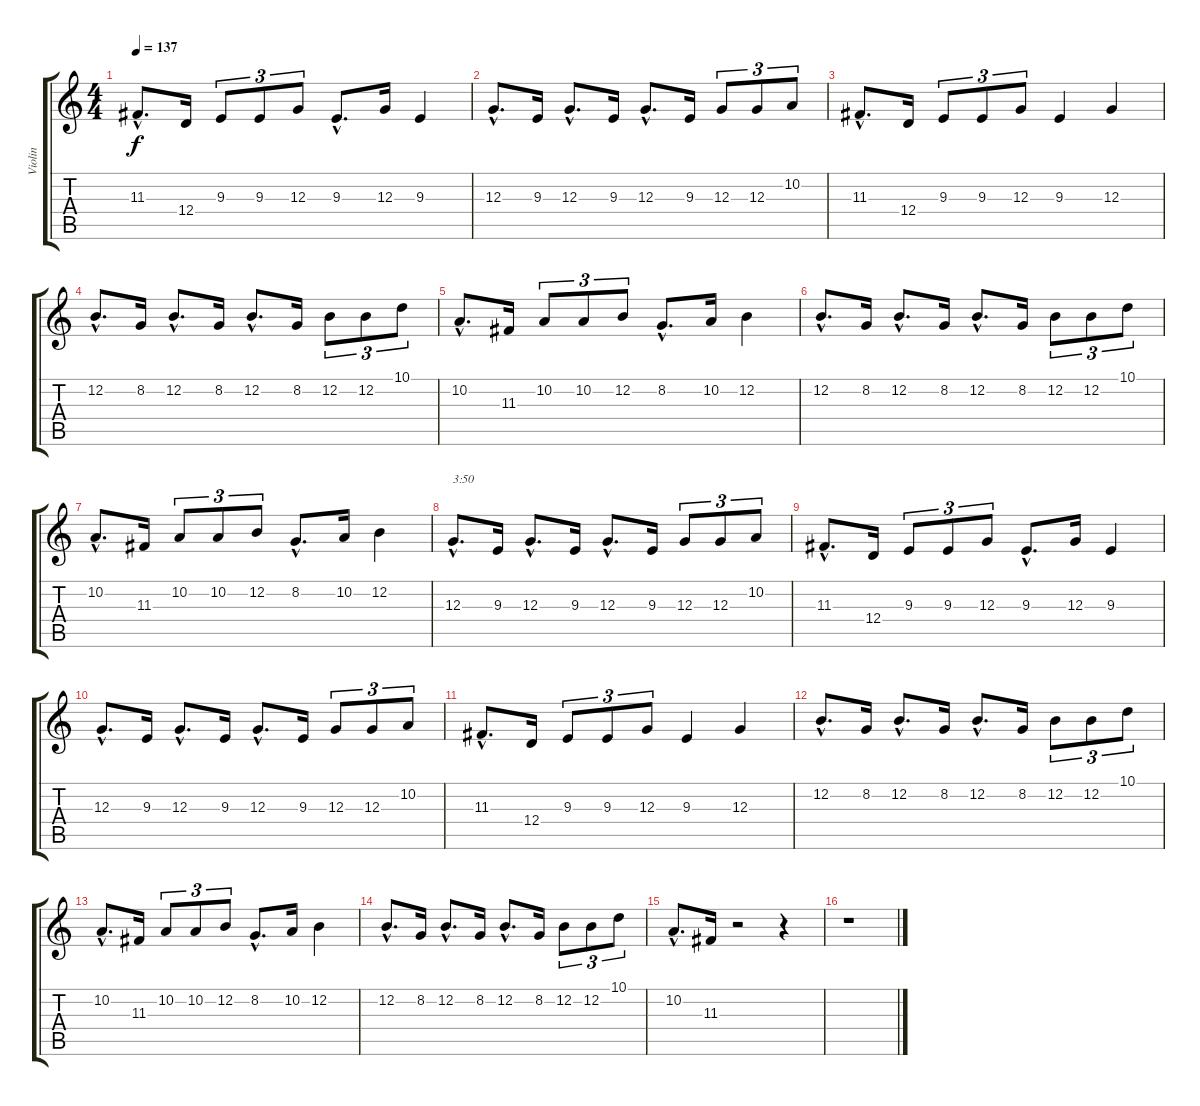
\track ("Violin" "Violin") {instrument violin}
\staff {score tabs}
\tuning (E4 B3 G3 D3 A2 E2) {hide}
\ts (4 4)
\tempo 137
\clef g2
\ks c
11.3{hac}.8{d dy f} 12.4.16 9.3.8{tu (3 2)} 9.3.8{tu (3 2)} 12.3.8{tu (3 2)} 9.3{hac}.8{d} 12.3.16 9.3.4 |
12.3{hac}.8{d} 9.3.16 12.3{hac}.8{d} 9.3.16 12.3{hac}.8{d} 9.3.16 12.3.8{tu (3 2)} 12.3.8{tu (3 2)} 10.2.8{tu (3 2)} |
11.3{hac}.8{d} 12.4.16 9.3.8{tu (3 2)} 9.3.8{tu (3 2)} 12.3.8{tu (3 2)} 9.3.4 12.3.4 |
12.2{hac}.8{d} 8.2.16 12.2{hac}.8{d} 8.2.16 12.2{hac}.8{d} 8.2.16 12.2.8{tu (3 2)} 12.2.8{tu (3 2)} 10.1.8{tu (3 2)} |
10.2{hac}.8{d} 11.3.16 10.2.8{tu (3 2)} 10.2.8{tu (3 2)} 12.2.8{tu (3 2)} 8.2{hac}.8{d} 10.2.16 12.2.4 |
12.2{hac}.8{d} 8.2.16 12.2{hac}.8{d} 8.2.16 12.2{hac}.8{d} 8.2.16 12.2.8{tu (3 2)} 12.2.8{tu (3 2)} 10.1.8{tu (3 2)} |
10.2{hac}.8{d} 11.3.16 10.2.8{tu (3 2)} 10.2.8{tu (3 2)} 12.2.8{tu (3 2)} 8.2{hac}.8{d} 10.2.16 12.2.4 |
12.3{hac}.8{d txt "3:50"} 9.3.16 12.3{hac}.8{d} 9.3.16 12.3{hac}.8{d} 9.3.16 12.3.8{tu (3 2)} 12.3.8{tu (3 2)} 10.2.8{tu (3 2)} |
11.3{hac}.8{d} 12.4.16 9.3.8{tu (3 2)} 9.3.8{tu (3 2)} 12.3.8{tu (3 2)} 9.3{hac}.8{d} 12.3.16 9.3.4 |
12.3{hac}.8{d} 9.3.16 12.3{hac}.8{d} 9.3.16 12.3{hac}.8{d} 9.3.16 12.3.8{tu (3 2)} 12.3.8{tu (3 2)} 10.2.8{tu (3 2)} |
11.3{hac}.8{d} 12.4.16 9.3.8{tu (3 2)} 9.3.8{tu (3 2)} 12.3.8{tu (3 2)} 9.3.4 12.3.4 |
12.2{hac}.8{d} 8.2.16 12.2{hac}.8{d} 8.2.16 12.2{hac}.8{d} 8.2.16 12.2.8{tu (3 2)} 12.2.8{tu (3 2)} 10.1.8{tu (3 2)} |
10.2{hac}.8{d} 11.3.16 10.2.8{tu (3 2)} 10.2.8{tu (3 2)} 12.2.8{tu (3 2)} 8.2{hac}.8{d} 10.2.16 12.2.4 |
12.2{hac}.8{d} 8.2.16 12.2{hac}.8{d} 8.2.16 12.2{hac}.8{d} 8.2.16 12.2.8{tu (3 2)} 12.2.8{tu (3 2)} 10.1.8{tu (3 2)} |
10.2{hac}.8{d} 11.3.16 r.2 r.4 |
r.1
